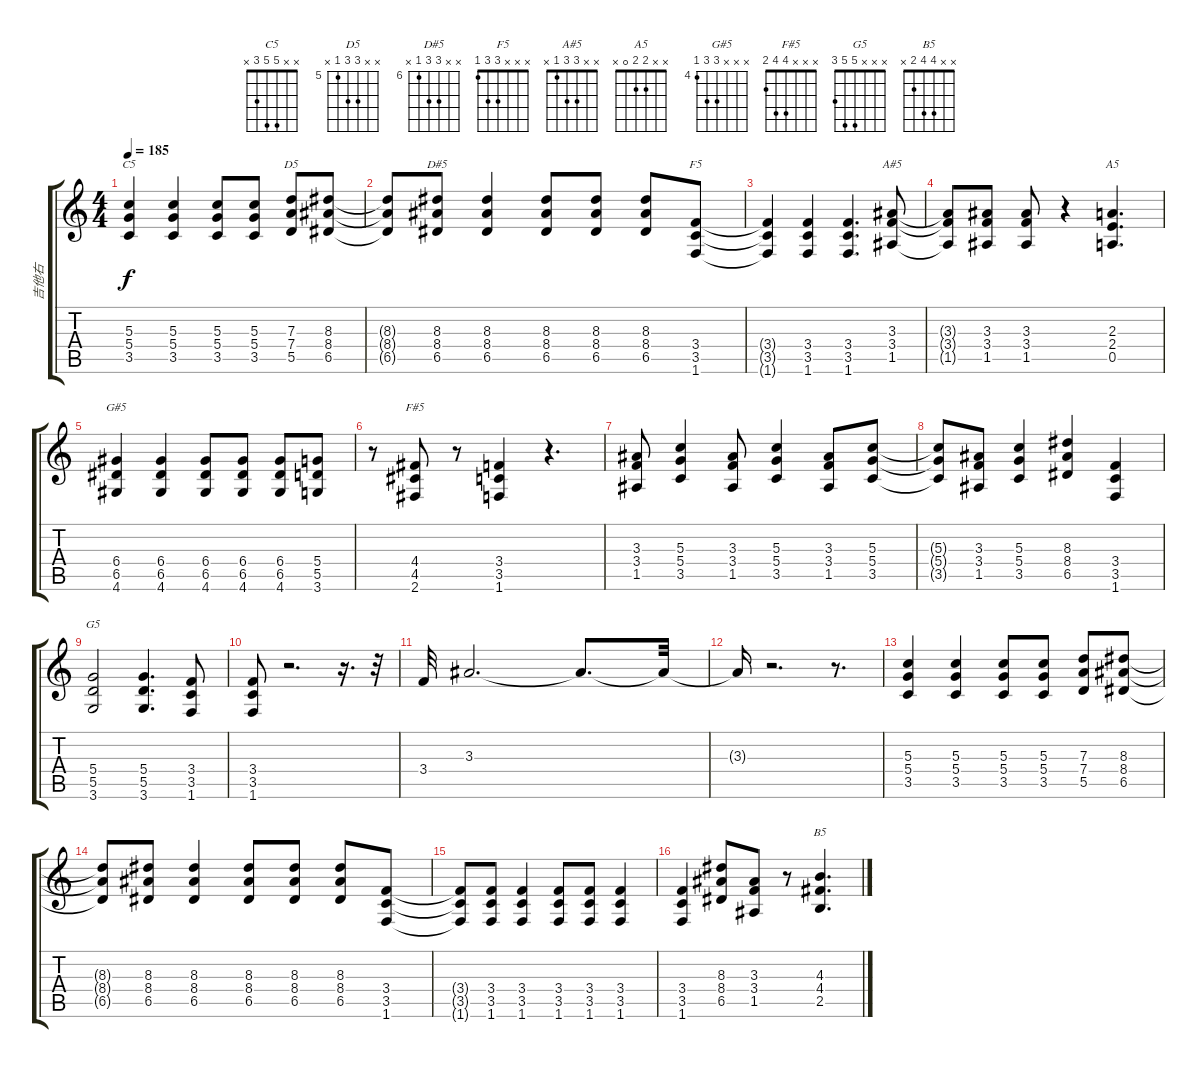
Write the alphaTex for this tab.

\track ("吉他右" "吉他右") {instrument distortionguitar}
\staff {score tabs}
\tuning (E4 B3 G3 D3 A2 E2) {hide}
\chord ("C5" x x 5 5 3 x)
\chord ("D5" x x 7 7 5 x) {firstfret 5}
\chord ("D#5" x x 8 8 6 x) {firstfret 6}
\chord ("F5" x x x 3 3 1)
\chord ("A#5" x x 3 3 1 x)
\chord ("A5" x x 2 2 0 x)
\chord ("G#5" x x x 6 6 4) {firstfret 4}
\chord ("F#5" x x x 4 4 2)
\chord ("G5" x x x 5 5 3)
\chord ("B5" x x 4 4 2 x)
\ts (4 4)
\tempo 185
\clef g2
\ks c
(5.3 5.4 3.5).4{ch "C5" dy f} (5.3 5.4 3.5).4 (5.3 5.4 3.5).8 (5.3 5.4 3.5).8 (7.3 7.4 5.5).8{ch "D5"} (8.3 8.4 6.5).8 |
(8.3{t} 8.4{t} 6.5{t}).8 (8.3 8.4 6.5).8{ch "D#5"} (8.3 8.4 6.5).4 (8.3 8.4 6.5).8 (8.3 8.4 6.5).8 (8.3 8.4 6.5).8 (3.4 3.5 1.6).8{ch "F5"} |
(3.4{t} 3.5{t} 1.6{t}).4 (3.4 3.5 1.6).4 (3.4 3.5 1.6).4{d} (3.3 3.4 1.5).8{ch "A#5"} |
(3.3{t} 3.4{t} 1.5{t}).8 (3.3 3.4 1.5).8 (3.3 3.4 1.5).8 r.4 (2.3 2.4 0.5).4{d ch "A5"} |
(6.4 6.5 4.6).4{ch "G#5"} (6.4 6.5 4.6).4 (6.4 6.5 4.6).8 (6.4 6.5 4.6).8 (6.4 6.5 4.6).8 (5.4 5.5 3.6).8 |
r.8 (4.4 4.5 2.6).8{ch "F#5"} r.8 (3.4 3.5 1.6).4 r.4{d} |
(3.3 3.4 1.5).8 (5.3 5.4 3.5).4 (3.3 3.4 1.5).8 (5.3 5.4 3.5).4 (3.3 3.4 1.5).8 (5.3 5.4 3.5).8 |
(5.3{t} 5.4{t} 3.5{t}).8 (3.3 3.4 1.5).8 (5.3 5.4 3.5).4 (8.3 8.4 6.5).4 (3.4 3.5 1.6).4 |
(5.4 5.5 3.6).2{ch "G5"} (5.4 5.5 3.6).4{d} (3.4 3.5 1.6).8 |
(3.4 3.5 1.6).8 r.2{d} r.16{d} r.32 |
3.4.32 3.3.2{d} 3.3{t}.8{d} 3.3{t}.32 |
3.3{t}.16 r.2{d} r.8{d} |
(5.3 5.4 3.5).4 (5.3 5.4 3.5).4 (5.3 5.4 3.5).8 (5.3 5.4 3.5).8 (7.3 7.4 5.5).8 (8.3 8.4 6.5).8 |
(8.3{t} 8.4{t} 6.5{t}).8 (8.3 8.4 6.5).8 (8.3 8.4 6.5).4 (8.3 8.4 6.5).8 (8.3 8.4 6.5).8 (8.3 8.4 6.5).8 (3.4 3.5 1.6).8 |
(3.4{t} 3.5{t} 1.6{t}).8 (3.4 3.5 1.6).8 (3.4 3.5 1.6).4 (3.4 3.5 1.6).8 (3.4 3.5 1.6).8 (3.4 3.5 1.6).4 |
(3.4 3.5 1.6).4 (8.3 8.4 6.5).8 (3.3 3.4 1.5).8 r.8 (4.3 4.4 2.5).4{d ch "B5"}
